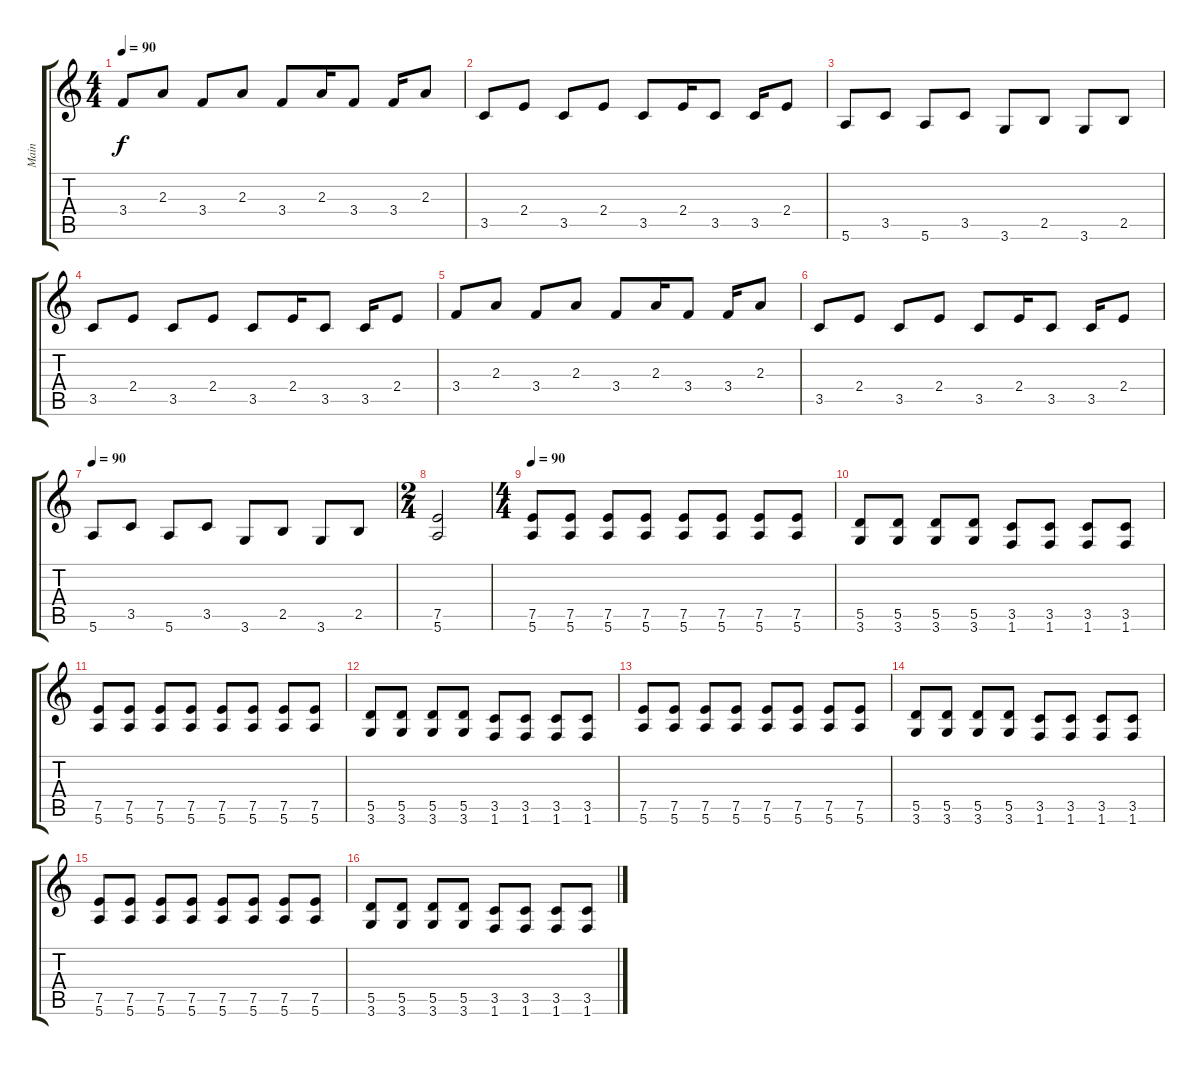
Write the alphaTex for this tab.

\track ("Main" "Main") {instrument distortionguitar}
\staff {score tabs}
\tuning (E4 B3 G3 D3 A2 E2) {hide}
\ts (4 4)
\tempo 90
\clef g2
\ks c
3.4.8{dy f} 2.3.8 3.4.8 2.3.8 3.4.8 2.3.16 3.4.8 3.4.16 2.3.8 |
3.5.8 2.4.8 3.5.8 2.4.8 3.5.8 2.4.16 3.5.8 3.5.16 2.4.8 |
5.6.8 3.5.8 5.6.8 3.5.8 3.6.8 2.5.8 3.6.8 2.5.8 |
3.5.8 2.4.8 3.5.8 2.4.8 3.5.8 2.4.16 3.5.8 3.5.16 2.4.8 |
3.4.8 2.3.8 3.4.8 2.3.8 3.4.8 2.3.16 3.4.8 3.4.16 2.3.8 |
3.5.8 2.4.8 3.5.8 2.4.8 3.5.8 2.4.16 3.5.8 3.5.16 2.4.8 |
\tempo 90
5.6.8 3.5.8 5.6.8 3.5.8 3.6.8 2.5.8 3.6.8 2.5.8 |
\ts (2 4)
(7.5 5.6).2 |
\ts (4 4)
\tempo 90
(7.5 5.6).8 (7.5 5.6).8 (7.5 5.6).8 (7.5 5.6).8 (7.5 5.6).8 (7.5 5.6).8 (7.5 5.6).8 (7.5 5.6).8 |
(5.5 3.6).8 (5.5 3.6).8 (5.5 3.6).8 (5.5 3.6).8 (3.5 1.6).8 (3.5 1.6).8 (3.5 1.6).8 (3.5 1.6).8 |
(7.5 5.6).8 (7.5 5.6).8 (7.5 5.6).8 (7.5 5.6).8 (7.5 5.6).8 (7.5 5.6).8 (7.5 5.6).8 (7.5 5.6).8 |
(5.5 3.6).8 (5.5 3.6).8 (5.5 3.6).8 (5.5 3.6).8 (3.5 1.6).8 (3.5 1.6).8 (3.5 1.6).8 (3.5 1.6).8 |
(7.5 5.6).8 (7.5 5.6).8 (7.5 5.6).8 (7.5 5.6).8 (7.5 5.6).8 (7.5 5.6).8 (7.5 5.6).8 (7.5 5.6).8 |
(5.5 3.6).8 (5.5 3.6).8 (5.5 3.6).8 (5.5 3.6).8 (3.5 1.6).8 (3.5 1.6).8 (3.5 1.6).8 (3.5 1.6).8 |
(7.5 5.6).8 (7.5 5.6).8 (7.5 5.6).8 (7.5 5.6).8 (7.5 5.6).8 (7.5 5.6).8 (7.5 5.6).8 (7.5 5.6).8 |
(5.5 3.6).8 (5.5 3.6).8 (5.5 3.6).8 (5.5 3.6).8 (3.5 1.6).8 (3.5 1.6).8 (3.5 1.6).8 (3.5 1.6).8
